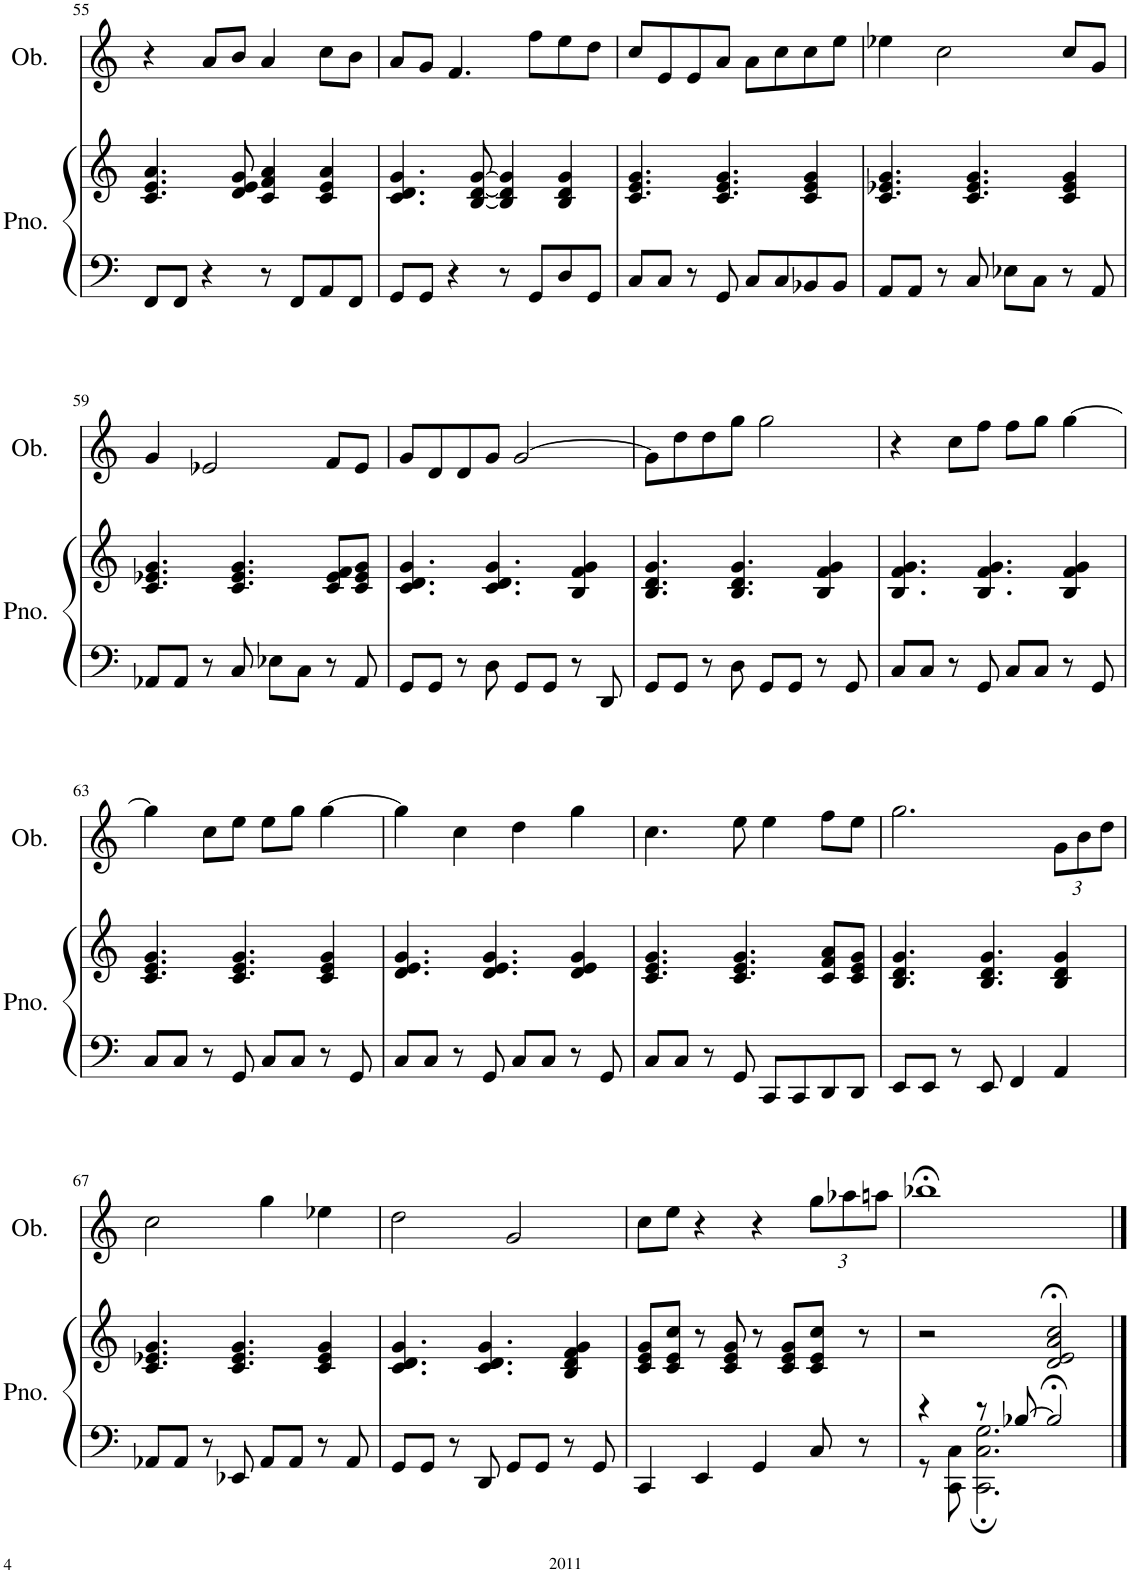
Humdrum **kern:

**kern	**kern	**kern
*part2	*part2	*part1
*staff3	*staff2	*staff1
*I"Piano	*	*I"Oboe
*I'Pno.	*	*I'Ob.
!!LO:PB:g=z
*clefF4	*clefG2	*clefG2
*k[]	*k[]	*k[]
*M4/4	*M4/4	*M4/4
=55	=55	=55
8FF/L	4.c/ 4.e/ 4.a/	4r
8FF/J	.	.
4r	.	8a/L
.	8d/ 8e/ 8g/	8b/J
8r	4c/ 4f/ 4a/	4a/
8FF/L	.	.
8AA/	4c/ 4e/ 4a/	8cc\L
8FF/J	.	8b\J
=56	=56	=56
8GG/L	4.c/ 4.d/ 4.g/	8a/L
8GG/J	.	8g/J
4r	.	4.f/
.	[8B/ [8d/ [8g/	.
8r	4B/] 4d/] 4g/]	.
8GG/L	.	8ff\L
8D/	4B/ 4d/ 4g/	8ee\
8GG/J	.	8dd\J
=57	=57	=57
8C/L	4.c/ 4.e/ 4.g/	8cc/L
8C/J	.	8e/
8r	.	8e/
8GG/	4.c/ 4.e/ 4.g/	8a/J
8C/L	.	8a\L
8C/	.	8cc\
8BB-X/	4c/ 4e/ 4g/	8cc\
8BB-/J	.	8ee\J
=58	=58	=58
8AA/L	4.c/ 4.e-X/ 4.g/	4ee-X\
8AA/J	.	.
8r	.	2cc\
8C/	4.c/ 4.e-/ 4.g/	.
8E-X\L	.	.
8C\J	.	.
8r	4c/ 4e-/ 4g/	8cc/L
8AA/	.	8g/J
!!LO:LB:g=z
=59	=59	=59
8AA-X/L	4.c/ 4.e-X/ 4.g/	4g/
8AA-/J	.	.
8r	.	2e-X/
8C/	4.c/ 4.e-/ 4.g/	.
8E-X\L	.	.
8C\J	.	.
8r	8c/ 8e-/ 8f/L	8f/L
8AA-/	8c/ 8e-/ 8g/J	8e-/J
=60	=60	=60
8GG/L	4.c/ 4.d/ 4.g/	8g/L
8GG/J	.	8d/
8r	.	8d/
8D\	4.c/ 4.d/ 4.g/	8g/J
8GG/L	.	[2g/
8GG/J	.	.
8r	4B/ 4f/ 4g/	.
8DD/	.	.
=61	=61	=61
8GG/L	4.B/ 4.d/ 4.g/	8g\L]
8GG/J	.	8dd\
8r	.	8dd\
8D\	4.B/ 4.d/ 4.g/	8gg\J
8GG/L	.	2gg\
8GG/J	.	.
8r	4B/ 4f/ 4g/	.
8GG/	.	.
=62	=62	=62
8C/L	4.B/ 4.f/ 4.g/	4r
8C/J	.	.
8r	.	8cc\L
8GG/	4.B/ 4.f/ 4.g/	8ff\J
8C/L	.	8ff\L
8C/J	.	8gg\J
8r	4B/ 4f/ 4g/	[4gg\
8GG/	.	.
!!LO:LB:g=z
=63	=63	=63
8C/L	4.c/ 4.e/ 4.g/	4gg\]
8C/J	.	.
8r	.	8cc\L
8GG/	4.c/ 4.e/ 4.g/	8ee\J
8C/L	.	8ee\L
8C/J	.	8gg\J
8r	4c/ 4e/ 4g/	[4gg\
8GG/	.	.
=64	=64	=64
8C/L	4.d/ 4.e/ 4.g/	4gg\]
8C/J	.	.
8r	.	4cc\
8GG/	4.d/ 4.e/ 4.g/	.
8C/L	.	4dd\
8C/J	.	.
8r	4d/ 4e/ 4g/	4gg\
8GG/	.	.
=65	=65	=65
8C/L	4.c/ 4.e/ 4.g/	4.cc\
8C/J	.	.
8r	.	.
8GG/	4.c/ 4.e/ 4.g/	8ee\
8CC/L	.	4ee\
8CC/	.	.
8DD/	8c/ 8f/ 8a/L	8ff\L
8DD/J	8c/ 8e/ 8g/J	8ee\J
=66	=66	=66
8EE/L	4.B/ 4.d/ 4.g/	2.gg\
8EE/J	.	.
8r	.	.
8EE/	4.B/ 4.d/ 4.g/	.
4FF/	.	.
*	*	*Xbrackettup
4AA/	4B/ 4d/ 4g/	12g\L
.	.	12b\
.	.	12dd\J
!!LO:LB:g=z
=67	=67	=67
8AA-X/L	4.c/ 4.e-X/ 4.g/	2cc\
8AA-/J	.	.
8r	.	.
8EE-X/	4.c/ 4.e-/ 4.g/	.
8AA-/L	.	4gg\
8AA-/J	.	.
8r	4c/ 4e-/ 4g/	4ee-X\
8AA-/	.	.
=68	=68	=68
8GG/L	4.c/ 4.d/ 4.g/	2dd\
8GG/J	.	.
8r	.	.
8DD/	4.c/ 4.d/ 4.g/	.
8GG/L	.	2g/
8GG/J	.	.
8r	4B/ 4d/ 4f/ 4g/	.
8GG/	.	.
=69	=69	=69
4CC/	8c/ 8e/ 8g/L	8cc\L
.	8c/ 8e/ 8cc/J	8ee\J
4EE/	8r	4r
.	8c/ 8e/ 8g/	.
4GG/	8r	4r
.	8c/ 8e/ 8g/L	.
8C/	8c/ 8e/ 8cc/J	12gg\L
.	.	12aa-X\
8r	8r	.
.	.	12aan\J
=70	=70	=70
*^	*	*
4r	8r	2r	1bb-X;<
.	8CC\ 8C\	.	.
8r	2.CC\; 2.C\; 2.G\;	.	.
[8B-X/	.	.	.
2B-;</]	.	2d/;< 2e/;< 2a/;< 2cc/;<	.
*v	*v	*	*
==	==	==
*-	*-	*-
